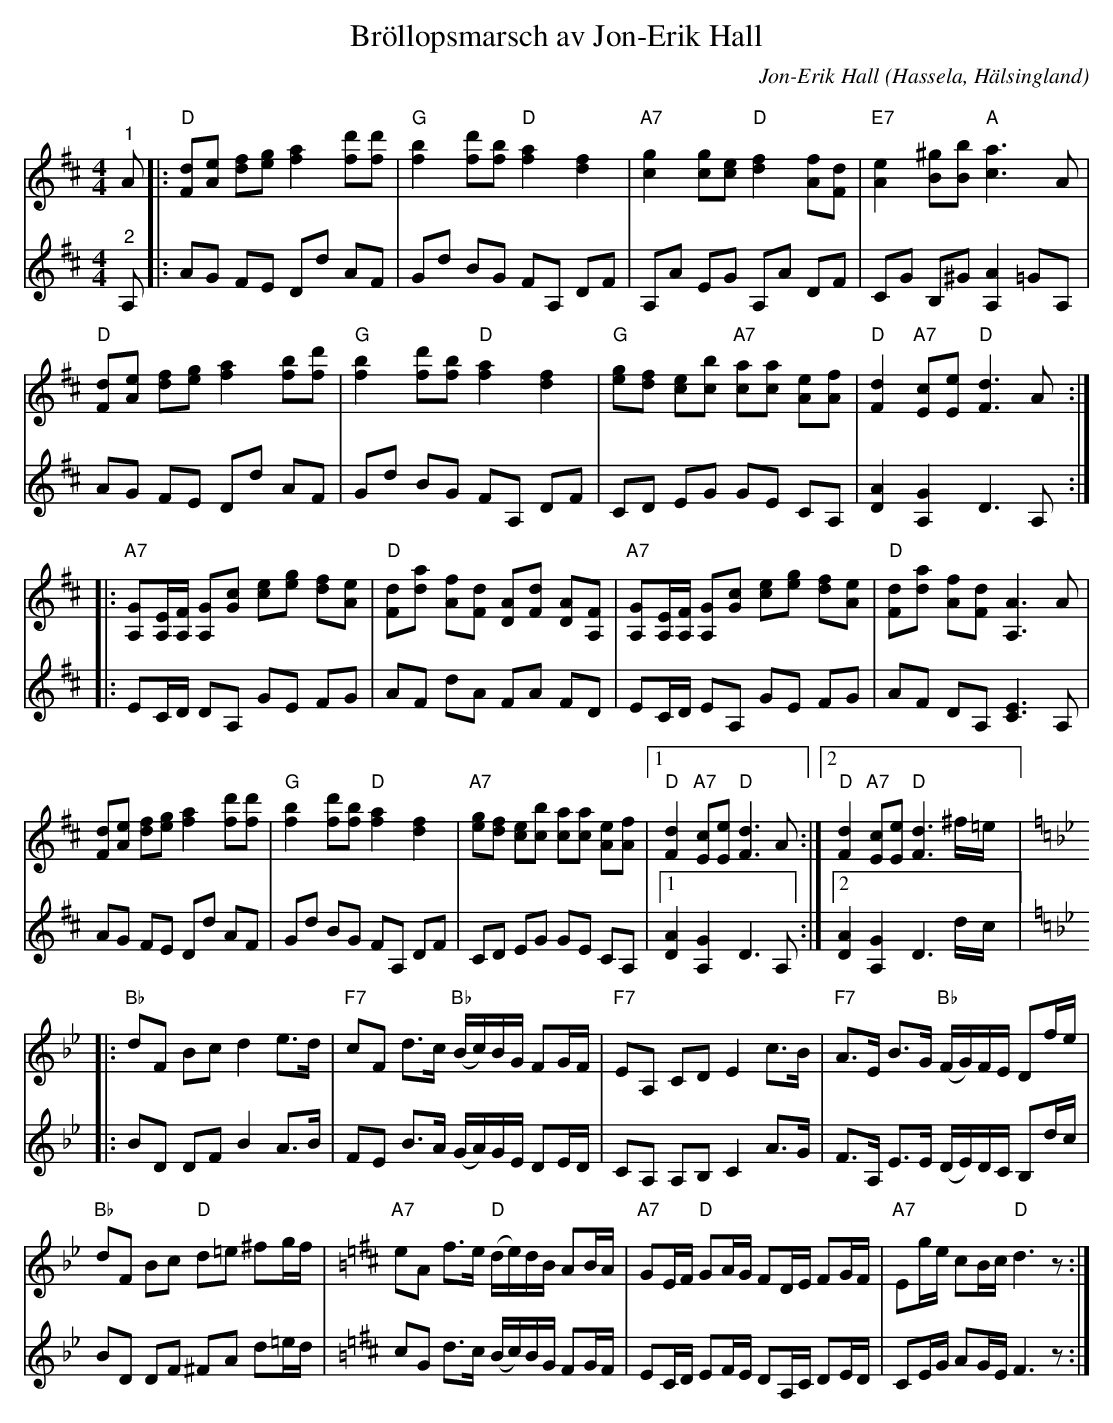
X:1
T:Bröllopsmarsch av Jon-Erik Hall
C:Jon-Erik Hall
O:Hassela, Hälsingland
Q:100
L:1/8
M:4/4
K:D
V:1
"^1" A |:"D" [Fd][Ae] [df][eg] [fa]2 [fd'][fd'] |"G" [fb]2 [fd'][fb]"D" [fa]2 [df]2 | "A7" [cg]2 [cg][ce]"D" [df]2 [Af][Fd] |"E7" [Ae]2 [B^g][Bb]"A" [ca]3 A |
"D" [Fd][Ae] [df][eg] [fa]2 [fb][fd'] |"G" [fb]2 [fd'][fb]"D" [fa]2 [df]2 | "G" [eg][df] [ce][cb]"A7" [ca][ca] [Ae][Af] |"D" [Fd]2"A7" [Ec][Ee]"D" [Fd]3 A ::
"A7" [A,G][A,E]/[A,F]/ [A,G][Gc] [ce][eg] [df][Ae] |"D" [Fd][da] [Af][Fd] [DA][Fd] [DA][A,F] | "A7" [A,G][A,E]/[A,F]/ [A,G][Gc] [ce][eg] [df][Ae] |"D" [Fd][da] [Af][Fd] [A,A]3 A |
[Fd][Ae] [df][eg] [fa]2 [fd'][fd'] |"G" [fb]2 [fd'][fb]"D" [fa]2 [df]2 | "A7" [eg][df] [ce][cb] [ca][ca] [Ae][Af] |1"D" [Fd]2"A7" [Ec][Ee]"D" [Fd]3 A :|2 "D" [Fd]2"A7" [Ec][Ee]"D" [Fd]3 ^f/=e/ |:
[K:Bb]"Bb" dF Bc d2 e>d | "F7" cF d>c"Bb" (B/c/)B/G/ FG/F/ |"F7" EA, CD E2 c>B |"F7" A>E B>G"Bb" (F/G/)F/E/ Df/e/ |
"Bb" dF Bc"D" d=e ^fg/f/ |[K:D]"A7" eA f>e "D" (d/e/)d/B/ AB/A/ | "A7" GE/F/"D" GA/G/ FD/E/ FG/F/ | "A7"Eg/e/ cB/c/ "D"d3 z :|
V:2
"^2" A, |: AG FE Dd AF | Gd BG FA, DF | A,A EG A,A DF | CG B,^G [A,A]2 =GA, |
 AG FE Dd AF | Gd BG FA, DF | CD EG GE CA, | [DA]2 [A,G]2 D3 A, ::
EC/D/ DA, GE FG | AF dA FA FD | EC/D/ EA, GE FG | AF DA, [CE]3 A, |
AG FE Dd AF | Gd BG FA, DF | CD EG GE CA, |1 [DA]2 [A,G]2 D3 A, :|2 [DA]2 [A,G]2 D3 d/c/ |:
[K:Bb] BD DF B2 A>B | FE B>A (G/A/)G/E/ DE/D/ | CA, A,B, C2 A>G | F>A, E>E (D/E/)D/C/ B,d/c/ | BD DF ^FA d=e/d/ |
[K:D] cG d>c (B/c/)B/G/ FG/F/ | EC/D/ EF/E/ DA,/C/ DE/D/ |  CE/G/ AG/E/ F3 z :|
